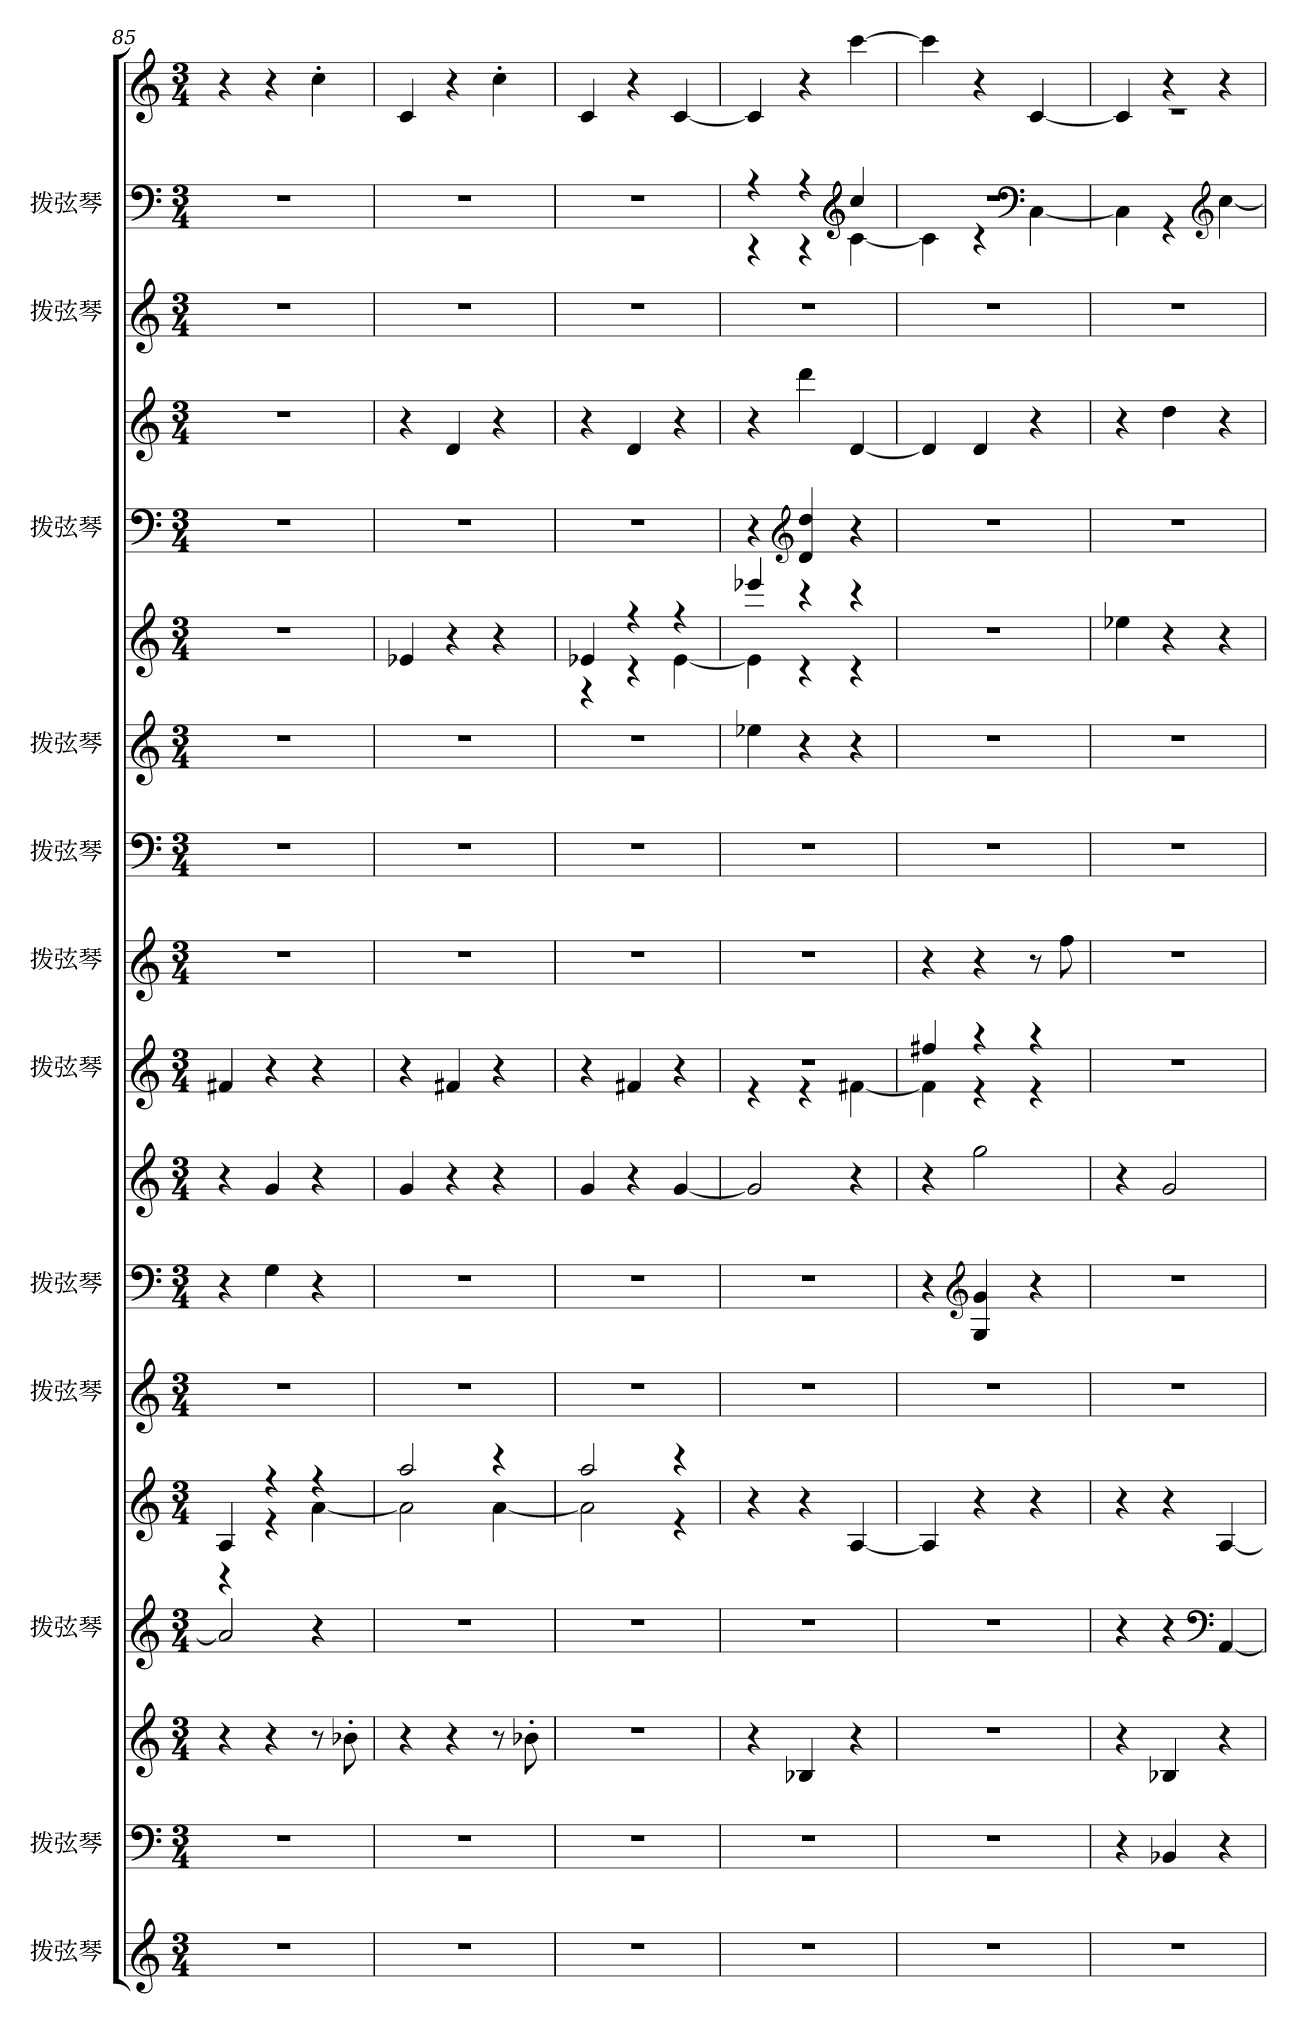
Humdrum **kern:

**kern	**kern	**kern	**kern	**kern	**kern	**kern	**kern	**kern	**kern	**kern	**kern	**kern	**kern	**kern	**kern	**kern	**kern
*part12	*part11	*part11	*part10	*part10	*part9	*part8	*part8	*part7	*part6	*part5	*part4	*part4	*part3	*part3	*part2	*part1	*part1
*staff18	*staff17	*staff16	*staff15	*staff14	*staff13	*staff12	*staff11	*staff10	*staff9	*staff8	*staff7	*staff6	*staff5	*staff4	*staff3	*staff2	*staff1
*I"拨弦琴	*I"拨弦琴	*	*I"拨弦琴	*	*I"拨弦琴	*I"拨弦琴	*	*I"拨弦琴	*I"拨弦琴	*I"拨弦琴	*I"拨弦琴	*	*I"拨弦琴	*	*I"拨弦琴	*I"拨弦琴	*
!!LO:PB:g=z
*clefG2	*clefF4	*clefG2	*clefG2	*clefG2	*clefG2	*clefF4	*clefG2	*clefG2	*clefG2	*clefF4	*clefG2	*clefG2	*clefF4	*clefG2	*clefG2	*clefF4	*clefG2
*k[]	*k[]	*k[]	*k[]	*k[]	*k[]	*k[]	*k[]	*k[]	*k[]	*k[]	*k[]	*k[]	*k[]	*k[]	*k[]	*k[]	*k[]
*M3/4	*M3/4	*M3/4	*M3/4	*M3/4	*M3/4	*M3/4	*M3/4	*M3/4	*M3/4	*M3/4	*M3/4	*M3/4	*M3/4	*M3/4	*M3/4	*M3/4	*M3/4
=85	=85	=85	=85	=85	=85	=85	=85	=85	=85	=85	=85	=85	=85	=85	=85	=85	=85
*	*	*	*	*^	*	*	*	*	*	*	*	*	*	*	*	*	*
2.r	2.r	4r	2a/]	4A/	4r	2.r	4r	4r	4f#X/	2.r	2.r	2.r	2.r	2.r	2.r	2.r	2.r	4r
.	.	4r	.	4r	4r	.	4G\	4g/	4r	.	.	.	.	.	.	.	.	4r
.	.	8r	4r	4r	[4a\	.	4r	4r	4r	.	.	.	.	.	.	.	.	4cc'\
.	.	8b-X'\	.	.	.	.	.	.	.	.	.	.	.	.	.	.	.	.
=86	=86	=86	=86	=86	=86	=86	=86	=86	=86	=86	=86	=86	=86	=86	=86	=86	=86	=86
2.r	2.r	4r	2.r	2aa/	2a\]	2.r	2.r	4g/	4r	2.r	2.r	2.r	4e-X/	2.r	4r	2.r	2.r	4c/
.	.	4r	.	.	.	.	.	4r	4f#X/	.	.	.	4r	.	4d/	.	.	4r
.	.	8r	.	4r	[4a\	.	.	4r	4r	.	.	.	4r	.	4r	.	.	4cc'\
.	.	8b-X'\	.	.	.	.	.	.	.	.	.	.	.	.	.	.	.	.
=87	=87	=87	=87	=87	=87	=87	=87	=87	=87	=87	=87	=87	=87	=87	=87	=87	=87	=87
*	*	*	*	*	*	*	*	*	*	*	*	*	*^	*	*	*	*	*
2.r	2.r	2.r	2.r	2aa/	2a\]	2.r	2.r	4g/	4r	2.r	2.r	2.r	4e-X/	4r	2.r	4r	2.r	2.r	4c/
.	.	.	.	.	.	.	.	4r	4f#X/	.	.	.	4r	4r	.	4d/	.	.	4r
.	.	.	.	4r	4r	.	.	[4g/	4r	.	.	.	4r	[4e-\	.	4r	.	.	[4c/
*	*	*	*	*v	*v	*	*	*	*	*	*	*	*	*	*	*	*	*	*
=88	=88	=88	=88	=88	=88	=88	=88	=88	=88	=88	=88	=88	=88	=88	=88	=88	=88	=88
*	*	*	*	*	*	*	*	*^	*	*	*	*	*	*	*	*	*^	*
2.r	2.r	4r	2.r	4r	2.r	2.r	2g/]	2.r	4r	2.r	2.r	4ee-X\	4eee-X/	4e-\]	4r	4r	2.r	4r	4r	4c/]
*	*	*	*	*	*	*	*	*	*	*	*	*	*	*	*clefG2	*	*	*	*	*
.	.	4B-X/	.	4r	.	.	.	.	4r	.	.	4r	4r	4r	4d/ 4dd/	4ddd\	.	4r	4r	4r
*	*	*	*	*	*	*	*	*	*	*	*	*	*	*	*	*	*	*clefG2	*	*
.	.	4r	.	[4A/	.	.	4r	.	[4f#X\	.	.	4r	4r	4r	4r	[4d/	.	4cc/	[4c\	[4ccc\
*	*	*	*	*	*	*	*	*	*	*	*	*	*v	*v	*	*	*	*	*	*
=89	=89	=89	=89	=89	=89	=89	=89	=89	=89	=89	=89	=89	=89	=89	=89	=89	=89	=89	=89
2.r	2.r	2.r	2.r	4A/]	2.r	4r	4r	4ff#X/	4f#\]	4r	2.r	2.r	2.r	2.r	4d/]	2.r	2.r	4c\]	4ccc\]
*	*	*	*	*	*	*clefG2	*	*	*	*	*	*	*	*	*	*	*	*	*
.	.	.	.	4r	.	4G/ 4g/	2gg\	4r	4r	4r	.	.	.	.	4d/	.	.	4r	4r
*	*	*	*	*	*	*	*	*	*	*	*	*	*	*	*	*	*clefF4	*	*
.	.	.	.	4r	.	4r	.	4r	4r	8r	.	.	.	.	4r	.	.	[4C\	[4c/
.	.	.	.	.	.	.	.	.	.	8ff\	.	.	.	.	.	.	.	.	.
*	*	*	*	*	*	*	*	*v	*v	*	*	*	*	*	*	*	*	*	*
=90	=90	=90	=90	=90	=90	=90	=90	=90	=90	=90	=90	=90	=90	=90	=90	=90	=90	=90
2.r	4r	4r	4r	4r	2.r	2.r	4r	2.r	2.r	2.r	2.r	4ee-X\	2.r	4r	2.r	2.r	4C\]	4c/]
.	4BB-X/	4B-X/	4r	4r	.	.	2g/	.	.	.	.	4r	.	4dd\	.	.	4r	4r
*	*	*	*clefF4	*	*	*	*	*	*	*	*	*	*	*	*	*clefG2	*	*
.	4r	4r	[4AA/	[4A/	.	.	.	.	.	.	.	4r	.	4r	.	.	[4cc\	4r
*	*	*	*	*	*	*	*	*	*	*	*	*	*	*	*	*v	*v	*
=	=	=	=	=	=	=	=	=	=	=	=	=	=	=	=	=	=
*-	*-	*-	*-	*-	*-	*-	*-	*-	*-	*-	*-	*-	*-	*-	*-	*-	*-
